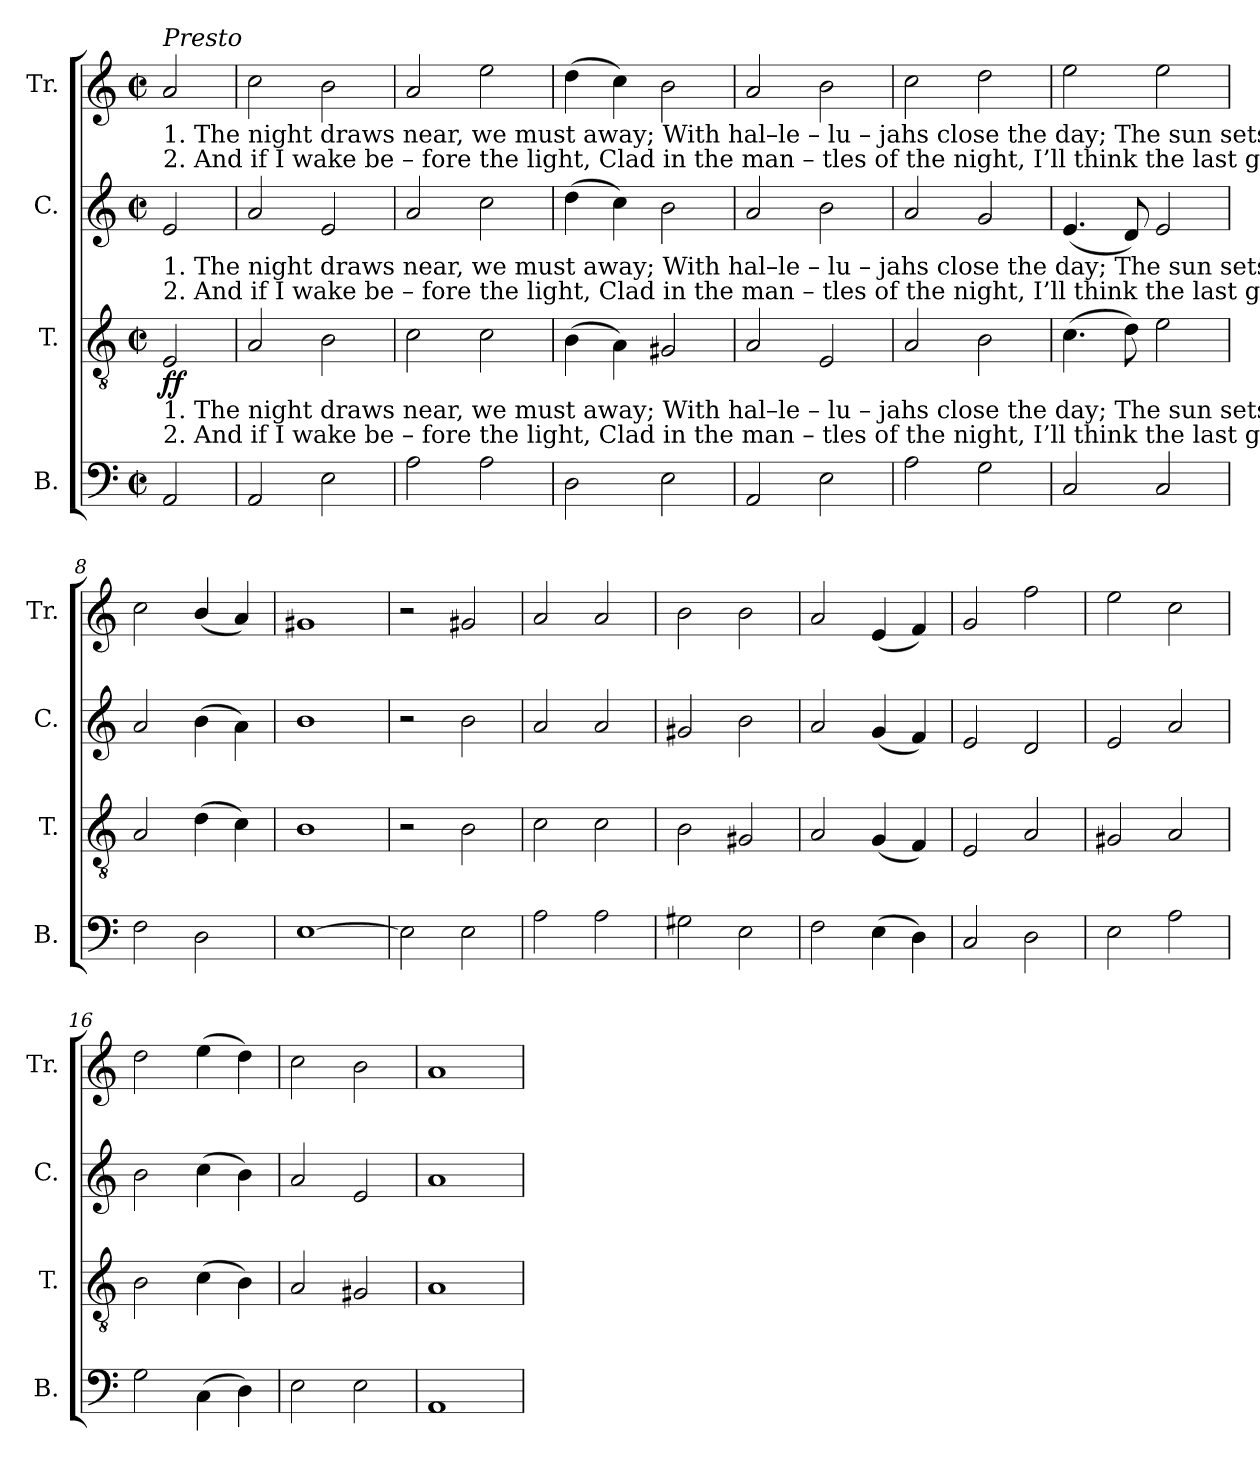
**kern	**kern	**dynam	**kern	**kern
*part4	*part3	*part3	*part2	*part1
*staff4	*staff3	*staff3	*staff2	*staff1
*I"B.	*I"T.	*	*I"C.	*I"Tr.
*I'B.	*I'T.	*	*I'C.	*I'Tr.
*clefF4	*clefGv2	*	*clefG2	*clefG2
*k[]	*k[]	*	*k[]	*k[]
*M2/2	*M2/2	*	*M2/2	*M2/2
*met(c|)	*met(c|)	*	*met(c|)	*met(c|)
*MM250	*MM250	*	*MM250	*MM250
=1	=1	=1	=1	=1
!	!	!	!	!LO:TX:b:t=1. The night draws near, we must away; With  hal–le – lu  – jahs  close  the     day;      The  sun  sets   in   the   western  skies,  We    never more may  see  him  rise.   Bright
!	!	!	!	!LO:TX:b:t=2.  And  if  I  wake  be –  fore  the light,  Clad in the man  – tles   of       the   night,     I’ll  think  the  last   great  day  is  near;  The trumpet sounds, and  all  appear.     O
!	!	!	!	!LO:TX:a:i:t=Presto
!	!	!	!LO:TX:b:t=1. The night draws near, we must away; With  hal–le – lu  – jahs  close  the     day;      The  sun  sets   in   the   western  skies,  We    never more may  see  him  rise.   Bright	!
!	!	!	!LO:TX:b:t=2.  And  if  I  wake  be –  fore  the light,  Clad in the man  – tles   of       the   night,     I’ll  think  the  last   great  day  is  near;  The trumpet sounds, and  all  appear.     O	!
!	!LO:TX:b:t=1. The night draws near, we must away; With  hal–le – lu  – jahs  close  the     day;      The  sun  sets   in   the   western  skies,  We    never more may  see  him  rise.   Bright	!	!	!
!	!LO:TX:b:t=2.  And  if  I  wake  be –  fore  the light,  Clad in the man  – tles   of       the   night,     I’ll  think  the  last   great  day  is  near;  The trumpet sounds, and  all  appear.     O	!	!	!
!	!	!LO:DY:b	!	!
2AA!/	2E!/	ff	2e!/	2a!/
=2	=2	=2	=2	=2
2AA!/	2A!/	.	2a!/	2cc!\
2E!\	2B!\	.	2e!/	2b!\
=3	=3	=3	=3	=3
2A!\	2c!\	.	2a!/	2a!/
2A!\	2c!\	.	2cc!\	2ee!\
=4	=4	=4	=4	=4
2D!\	(>4B!\	.	(>4dd!\	(>4dd!\
.	4A!\)	.	4cc!\)	4cc!\)
2E!\	2G#X!/	.	2b!\	2b!\
=5	=5	=5	=5	=5
2AA!/	2A!/	.	2a!/	2a!/
2E!\	2E!/	.	2b!\	2b!\
=6	=6	=6	=6	=6
2A!\	2A!/	.	2a!/	2cc!\
2G!\	2B!\	.	2g!/	2dd!\
=7	=7	=7	=7	=7
2C!/	(>4.c!\	.	(<4.e!/	2ee!\
.	8d!\)	.	8d!/)	.
2C!/	2e!\	.	2e!/	2ee!\
=8	=8	=8	=8	=8
2F!\	2A!/	.	2a!/	2cc!\
2D!\	(>4d!\	.	(>4b!\	(<4b!/
.	4c!\)	.	4a!\)	4a!/)
=9	=9	=9	=9	=9
[1E!	1B!	.	1b!	1g#X!
=10	=10	=10	=10	=10
2E!\]	2r	.	2r	2r
2E!\	2B!\	.	2b!\	2g#X!/
=11	=11	=11	=11	=11
2A!\	2c!\	.	2a!/	2a!/
2A!\	2c!\	.	2a!/	2a!/
=12	=12	=12	=12	=12
2G#X!\	2B!\	.	2g#X!/	2b!\
2E!\	2G#X!/	.	2b!\	2b!\
=13	=13	=13	=13	=13
2F!\	2A!/	.	2a!/	2a!/
(>4E!\	(<4G!/	.	(<4g!/	(<4e!/
4D!\)	4F!/)	.	4f!/)	4f!/)
=14	=14	=14	=14	=14
2C!/	2E!/	.	2e!/	2g!/
2D!\	2A!/	.	2d!/	2ff!\
=15	=15	=15	=15	=15
2E!\	2G#X!/	.	2e!/	2ee!\
2A!\	2A!/	.	2a!/	2cc!\
=16	=16	=16	=16	=16
2G!\	2B!\	.	2b!\	2dd!\
(>4C!\	(>4c!\	.	(>4cc!\	(>4ee!\
4D!\)	4B!\)	.	4b!\)	4dd!\)
=17	=17	=17	=17	=17
2E!\	2A!/	.	2a!/	2cc!\
2E!\	2G#X!/	.	2e!/	2b!\
=18	=18	=18	=18	=18
1AA!	1A!	.	1a!	1a!
=	=	=	=	=
*-	*-	*-	*-	*-
